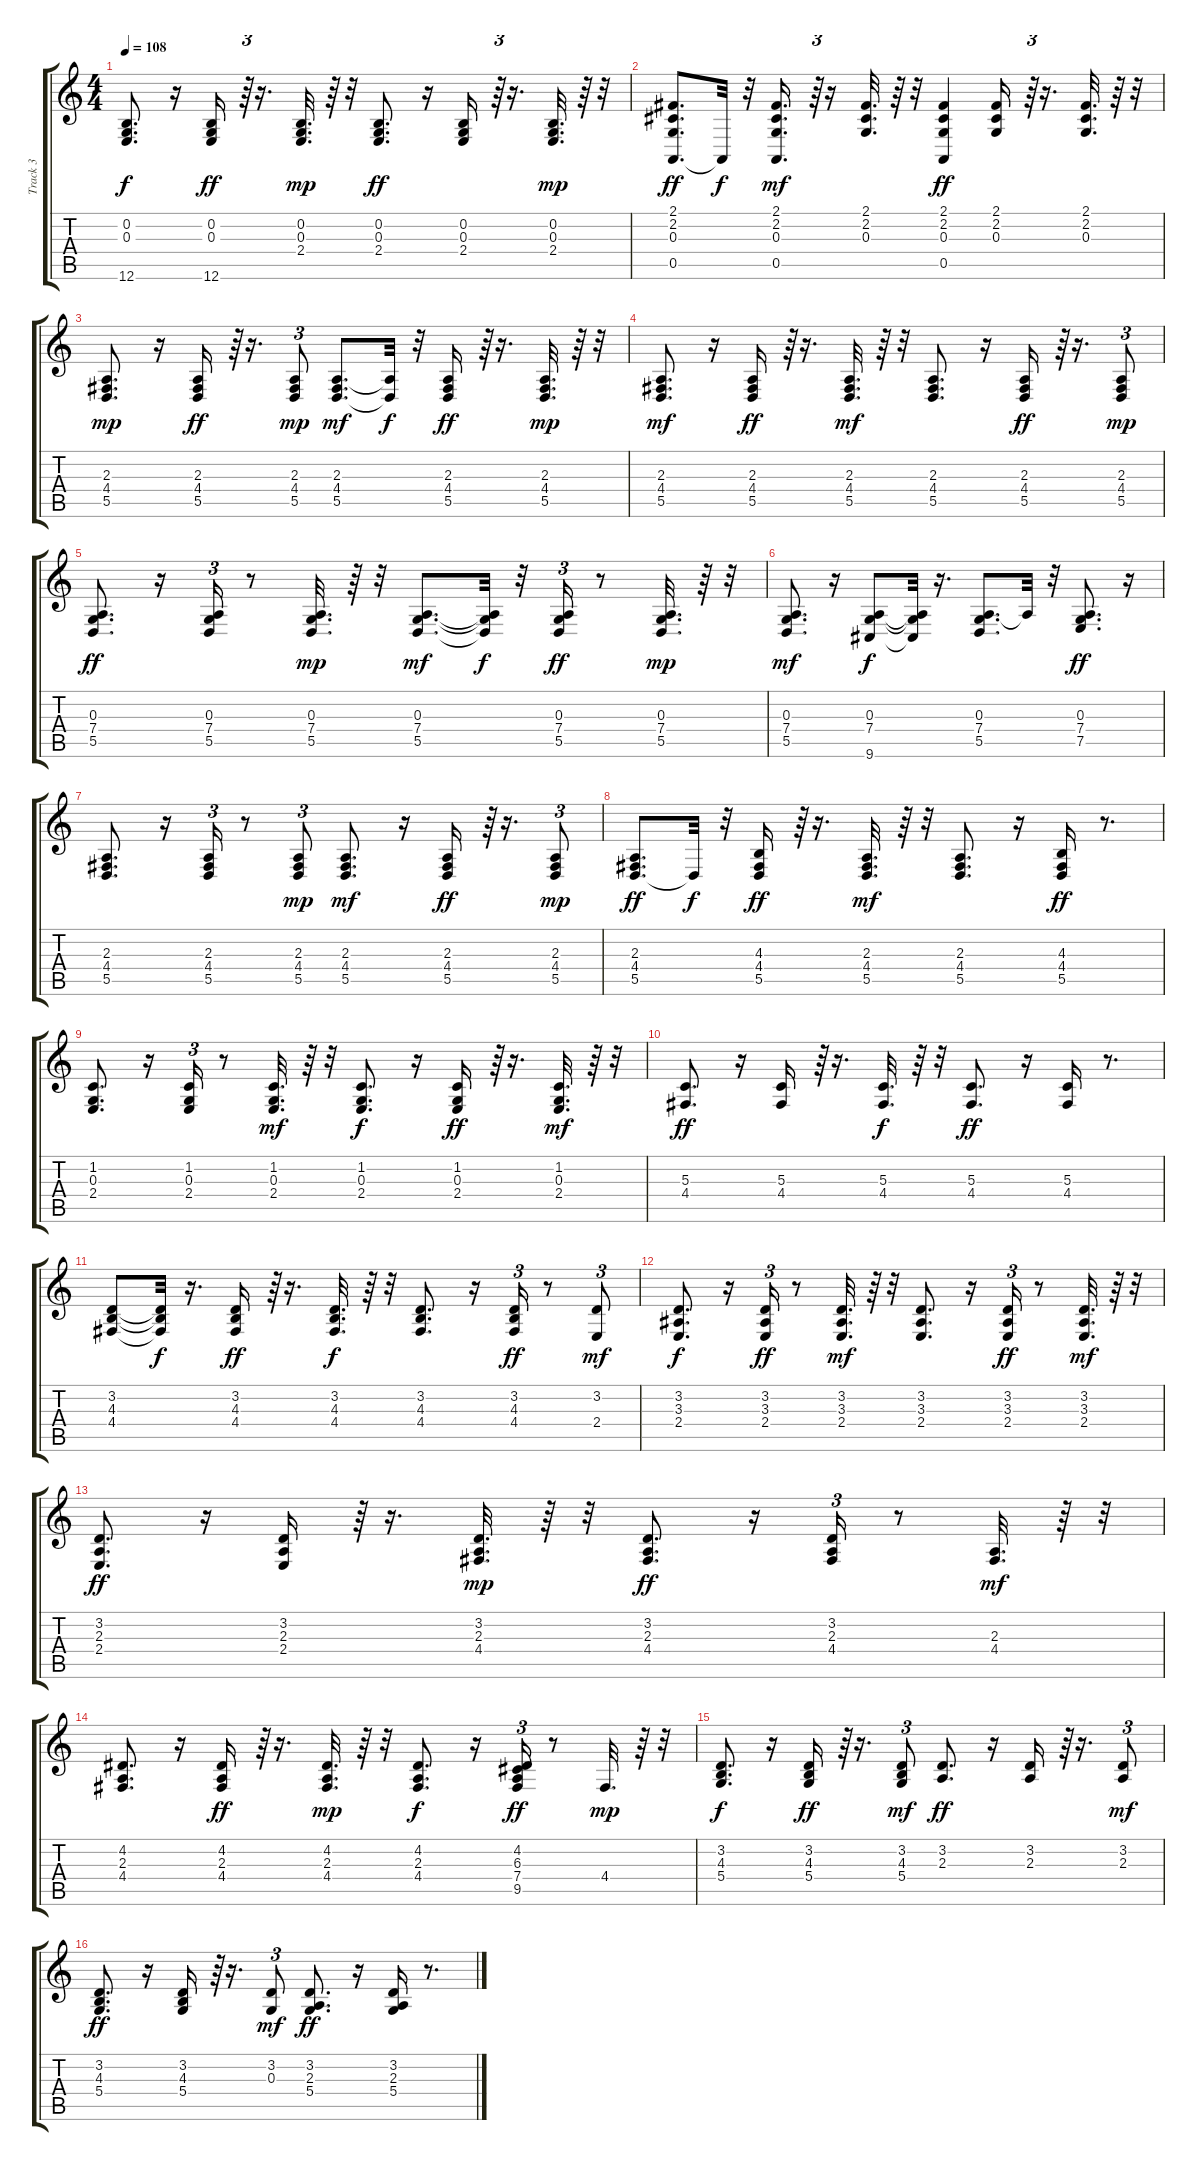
\track ("Track 3" "Track 3") {instrument electricpiano2}
\staff {score tabs}
\tuning (E4 B3 G3 D3 A2 E2) {hide}
\ts (4 4)
\tempo 108
\clef g2
\ks c
(0.2 0.3 12.6).8{d dy f} r.16 (0.2 0.3 12.6).16{dy ff} r.64{tu (3 2)} r.16{d} (0.2 0.3 2.4).32{d dy mp} r.64 r.32 (0.2 0.3 2.4).8{d dy ff} r.16 (0.2 0.3 2.4).16 r.64{tu (3 2)} r.16{d} (0.2 0.3 2.4).32{d dy mp} r.64 r.32 |
(2.1 2.2 0.3 0.5).8{d dy ff} 0.5{t}.32{dy f} r.32 (2.1 2.2 0.3 0.5).16{d dy mf} r.64{tu (3 2)} r.16 (2.1 2.2 0.3).32{d} r.64 r.32 (2.1 2.2 0.3 0.5).4{dy ff} (2.1 2.2 0.3).16 r.64{tu (3 2)} r.16{d} (2.1 2.2 0.3).32{d} r.64 r.32 |
(2.3 4.4 5.5).8{d dy mp} r.16 (2.3 4.4 5.5).16{dy ff} r.64{tu (3 2)} r.16{d} (2.3 4.4 5.5).8{tu (3 2) dy mp} (2.3 4.4 5.5).8{d dy mf} (2.3{t} 5.5{t}).32{dy f} r.32 (2.3 4.4 5.5).16{dy ff} r.64{tu (3 2)} r.16{d} (2.3 4.4 5.5).32{d dy mp} r.64 r.32 |
(2.3 4.4 5.5).8{d dy mf} r.16 (2.3 4.4 5.5).16{dy ff} r.64{tu (3 2)} r.16{d} (2.3 4.4 5.5).32{d dy mf} r.64 r.32 (2.3 4.4 5.5).8{d} r.16 (2.3 4.4 5.5).16{dy ff} r.64{tu (3 2)} r.16{d} (2.3 4.4 5.5).8{tu (3 2) dy mp} |
(0.3 7.4 5.5).8{d dy ff} r.16 (0.3 7.4 5.5).16{tu (3 2)} r.8 (0.3 7.4 5.5).32{d dy mp} r.64 r.32 (0.3 7.4 5.5).8{d dy mf} (0.3{t} 7.4{t} 5.5{t}).32{dy f} r.32 (0.3 7.4 5.5).16{tu (3 2) dy ff} r.8 (0.3 7.4 5.5).32{d dy mp} r.64 r.32 |
(0.3 7.4 5.5).8{d dy mf} r.16 (0.3 7.4 9.6).8{dy f} (0.3{t} 7.4{t} 9.6{t}).32 r.16{d} (0.3 7.4 5.5).8{d} 7.4{t}.32 r.32 (0.3 7.4 7.5).8{d dy ff} r.16 |
(2.3 4.4 5.5).8{d} r.16 (2.3 4.4 5.5).16{tu (3 2)} r.8 (2.3 4.4 5.5).8{tu (3 2) dy mp} (2.3 4.4 5.5).8{d dy mf} r.16 (2.3 4.4 5.5).16{dy ff} r.64{tu (3 2)} r.16{d} (2.3 4.4 5.5).8{tu (3 2) dy mp} |
(2.3 4.4 5.5).8{d dy ff} 5.5{t}.32{dy f} r.32 (4.3 4.4 5.5).16{dy ff} r.64{tu (3 2)} r.16{d} (2.3 4.4 5.5).32{d dy mf} r.64 r.32 (2.3 4.4 5.5).8{d} r.16 (4.3 4.4 5.5).16{dy ff} r.8{d} |
(1.2 0.3 2.4).8{d} r.16 (1.2 0.3 2.4).16{tu (3 2)} r.8 (1.2 0.3 2.4).32{d dy mf} r.64 r.32 (1.2 0.3 2.4).8{d dy f} r.16 (1.2 0.3 2.4).16{dy ff} r.64{tu (3 2)} r.16{d} (1.2 0.3 2.4).32{d dy mf} r.64 r.32 |
(5.3 4.4).8{d dy ff} r.16 (5.3 4.4).16 r.64{tu (3 2)} r.16{d} (5.3 4.4).32{d dy f} r.64 r.32 (5.3 4.4).8{d dy ff} r.16 (5.3 4.4).16 r.8{d} |
(3.2 4.3 4.4).8 (3.2{t} 4.3{t} 4.4{t}).32{dy f} r.16{d} (3.2 4.3 4.4).16{dy ff} r.64{tu (3 2)} r.16{d} (3.2 4.3 4.4).32{d dy f} r.64 r.32 (3.2 4.3 4.4).8{d} r.16 (3.2 4.3 4.4).16{tu (3 2) dy ff} r.8 (3.2 2.4).8{tu (3 2) dy mf} |
(3.2 3.3 2.4).8{d dy f} r.16 (3.2 3.3 2.4).16{tu (3 2) dy ff} r.8 (3.2 3.3 2.4).32{d dy mf} r.64 r.32 (3.2 3.3 2.4).8{d} r.16 (3.2 3.3 2.4).16{tu (3 2) dy ff} r.8 (3.2 3.3 2.4).32{d dy mf} r.64 r.32 |
(3.2 2.3 2.4).8{d dy ff} r.16 (3.2 2.3 2.4).16 r.64{tu (3 2)} r.16{d} (3.2 2.3 4.4).32{d dy mp} r.64 r.32 (3.2 2.3 4.4).8{d dy ff} r.16 (3.2 2.3 4.4).16{tu (3 2)} r.8 (2.3 4.4).32{d dy mf} r.64 r.32 |
(4.2 2.3 4.4).8{d} r.16 (4.2 2.3 4.4).16{dy ff} r.64{tu (3 2)} r.16{d} (4.2 2.3 4.4).32{d dy mp} r.64 r.32 (4.2 2.3 4.4).8{d dy f} r.16 (4.2 6.3 7.4 9.5).16{tu (3 2) dy ff} r.8 4.4.32{d dy mp} r.64 r.32 |
(3.2 4.3 5.4).8{d dy f} r.16 (3.2 4.3 5.4).16{dy ff} r.64{tu (3 2)} r.16{d} (3.2 4.3 5.4).8{tu (3 2) dy mf} (3.2 2.3).8{d dy ff} r.16 (3.2 2.3).16 r.64{tu (3 2)} r.16{d} (3.2 2.3).8{tu (3 2) dy mf} |
(3.2 4.3 5.4).8{d dy ff} r.16 (3.2 4.3 5.4).16 r.64{tu (3 2)} r.16{d} (3.2 0.3).8{tu (3 2) dy mf} (3.2 2.3 5.4).8{d dy ff} r.16 (3.2 2.3 5.4).16 r.8{d}
